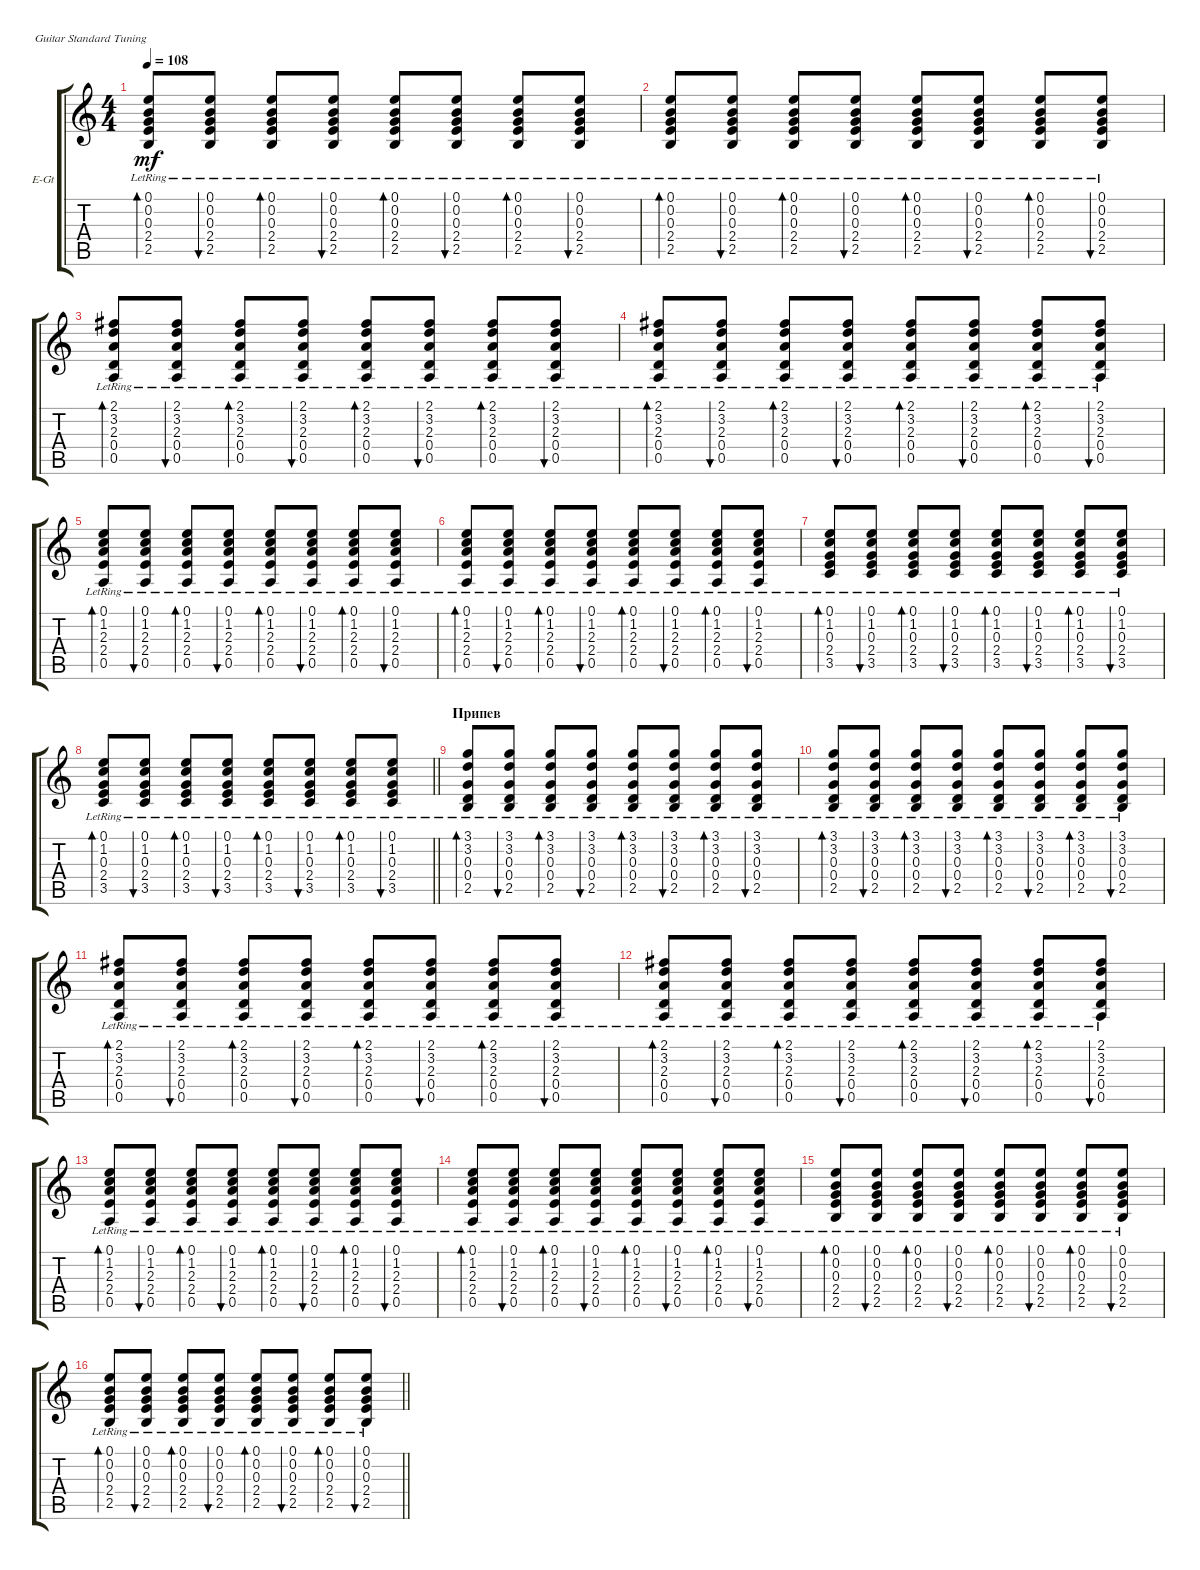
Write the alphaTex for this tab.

\bracketExtendMode groupsimilarinstruments
\firstSystemTrackNameOrientation horizontal
\otherSystemsTrackNameOrientation horizontal
\track ("В. Бутусов (гитара)" "E-Gt") {instrument electricguitarclean}
\staff {score tabs}
\tuning (E4 B3 G3 D3 A2 E2)
\ts (4 4)
\tempo 108
\clef g2
\ks c
(0.1 0.2{lr} 0.3{lr} 2.4{lr} 2.5{lr}).8{bd 32 dy mf} (0.1 0.2{lr} 0.3{lr} 2.4{lr} 2.5{lr}).8{bu 34} (0.1 0.2{lr} 0.3{lr} 2.4{lr} 2.5{lr}).8{bd 32} (0.1 0.2{lr} 0.3{lr} 2.4{lr} 2.5{lr}).8{bu 34} (0.1 0.2{lr} 0.3{lr} 2.4{lr} 2.5{lr}).8{bd 32} (0.1 0.2{lr} 0.3{lr} 2.4{lr} 2.5{lr}).8{bu 34} (0.1 0.2{lr} 0.3{lr} 2.4{lr} 2.5{lr}).8{bd 32} (0.1 0.2{lr} 0.3{lr} 2.4{lr} 2.5{lr}).8{bu 34} |
(0.1 0.2{lr} 0.3{lr} 2.4{lr} 2.5{lr}).8{bd 32} (0.1 0.2{lr} 0.3{lr} 2.4{lr} 2.5{lr}).8{bu 34} (0.1 0.2{lr} 0.3{lr} 2.4{lr} 2.5{lr}).8{bd 32} (0.1 0.2{lr} 0.3{lr} 2.4{lr} 2.5{lr}).8{bu 34} (0.1 0.2{lr} 0.3{lr} 2.4{lr} 2.5{lr}).8{bd 32} (0.1 0.2{lr} 0.3{lr} 2.4{lr} 2.5{lr}).8{bu 34} (0.1 0.2{lr} 0.3{lr} 2.4{lr} 2.5{lr}).8{bd 32} (0.1 0.2{lr} 0.3{lr} 2.4{lr} 2.5{lr}).8{bu 34} |
(2.1 3.2{lr} 2.3{lr} 0.4{lr} 0.5{lr}).8{bd 33} (2.1 3.2 2.3{lr} 0.4{lr} 0.5{lr}).8{bu 32} (2.1 3.2{lr} 2.3{lr} 0.4{lr} 0.5{lr}).8{bd 33} (2.1 3.2 2.3{lr} 0.4{lr} 0.5{lr}).8{bu 32} (2.1 3.2{lr} 2.3{lr} 0.4{lr} 0.5{lr}).8{bd 33} (2.1 3.2 2.3{lr} 0.4{lr} 0.5{lr}).8{bu 32} (2.1 3.2{lr} 2.3{lr} 0.4{lr} 0.5{lr}).8{bd 33} (2.1 3.2 2.3{lr} 0.4{lr} 0.5{lr}).8{bu 32} |
(2.1 3.2{lr} 2.3{lr} 0.4{lr} 0.5{lr}).8{bd 33} (2.1 3.2 2.3{lr} 0.4{lr} 0.5{lr}).8{bu 32} (2.1 3.2{lr} 2.3{lr} 0.4{lr} 0.5{lr}).8{bd 33} (2.1 3.2 2.3{lr} 0.4{lr} 0.5{lr}).8{bu 32} (2.1 3.2{lr} 2.3{lr} 0.4{lr} 0.5{lr}).8{bd 33} (2.1 3.2 2.3{lr} 0.4{lr} 0.5{lr}).8{bu 32} (2.1 3.2{lr} 2.3{lr} 0.4{lr} 0.5{lr}).8{bd 33} (2.1 3.2 2.3{lr} 0.4{lr} 0.5{lr}).8{bu 32} |
(0.1 1.2{lr} 2.3{lr} 2.4{lr} 0.5{lr}).8{bd 34} (0.1 1.2{lr} 2.3{lr} 2.4{lr} 0.5{lr}).8{bu 34} (0.1 1.2{lr} 2.3{lr} 2.4{lr} 0.5{lr}).8{bd 34} (0.1 1.2{lr} 2.3{lr} 2.4{lr} 0.5{lr}).8{bu 34} (0.1 1.2{lr} 2.3{lr} 2.4{lr} 0.5{lr}).8{bd 34} (0.1 1.2{lr} 2.3{lr} 2.4{lr} 0.5{lr}).8{bu 34} (0.1 1.2{lr} 2.3{lr} 2.4{lr} 0.5{lr}).8{bd 34} (0.1 1.2{lr} 2.3{lr} 2.4{lr} 0.5{lr}).8{bu 34} |
(0.1 1.2{lr} 2.3{lr} 2.4{lr} 0.5{lr}).8{bd 34} (0.1 1.2{lr} 2.3{lr} 2.4{lr} 0.5{lr}).8{bu 34} (0.1 1.2{lr} 2.3{lr} 2.4{lr} 0.5{lr}).8{bd 34} (0.1 1.2{lr} 2.3{lr} 2.4{lr} 0.5{lr}).8{bu 34} (0.1 1.2{lr} 2.3{lr} 2.4{lr} 0.5{lr}).8{bd 34} (0.1 1.2{lr} 2.3{lr} 2.4{lr} 0.5{lr}).8{bu 34} (0.1 1.2{lr} 2.3{lr} 2.4{lr} 0.5{lr}).8{bd 34} (0.1 1.2{lr} 2.3{lr} 2.4{lr} 0.5{lr}).8{bu 34} |
(0.1 1.2{lr} 0.3{lr} 2.4{lr} 3.5{lr}).8{bd 34} (0.1 1.2{lr} 0.3{lr} 2.4{lr} 3.5{lr}).8{bu 33} (0.1 1.2{lr} 0.3{lr} 2.4{lr} 3.5{lr}).8{bd 34} (0.1 1.2{lr} 0.3{lr} 2.4{lr} 3.5{lr}).8{bu 33} (0.1 1.2{lr} 0.3{lr} 2.4{lr} 3.5{lr}).8{bd 34} (0.1 1.2{lr} 0.3{lr} 2.4{lr} 3.5{lr}).8{bu 33} (0.1 1.2{lr} 0.3{lr} 2.4{lr} 3.5{lr}).8{bd 34} (0.1 1.2{lr} 0.3{lr} 2.4{lr} 3.5{lr}).8{bu 33} |
\barLineRight lightlight
(0.1 1.2{lr} 0.3{lr} 2.4{lr} 3.5{lr}).8{bd 34} (0.1 1.2{lr} 0.3{lr} 2.4{lr} 3.5{lr}).8{bu 33} (0.1 1.2{lr} 0.3{lr} 2.4{lr} 3.5{lr}).8{bd 34} (0.1 1.2{lr} 0.3{lr} 2.4{lr} 3.5{lr}).8{bu 33} (0.1 1.2{lr} 0.3{lr} 2.4{lr} 3.5{lr}).8{bd 34} (0.1 1.2{lr} 0.3{lr} 2.4{lr} 3.5{lr}).8{bu 33} (0.1 1.2{lr} 0.3{lr} 2.4{lr} 3.5{lr}).8{bd 34} (0.1 1.2{lr} 0.3{lr} 2.4{lr} 3.5{lr}).8{bu 33} |
\section ("" "Припев")
(3.1 3.2{lr} 0.3{lr} 0.4{lr} 2.5{lr}).8{bd 37} (3.1 3.2 0.3{lr} 0.4{lr} 2.5{lr}).8{bu 36} (3.1 3.2{lr} 0.3{lr} 0.4{lr} 2.5{lr}).8{bd 37} (3.1 3.2 0.3{lr} 0.4{lr} 2.5{lr}).8{bu 36} (3.1 3.2{lr} 0.3{lr} 0.4{lr} 2.5{lr}).8{bd 37} (3.1 3.2 0.3{lr} 0.4{lr} 2.5{lr}).8{bu 36} (3.1 3.2{lr} 0.3{lr} 0.4{lr} 2.5{lr}).8{bd 37} (3.1 3.2 0.3{lr} 0.4{lr} 2.5{lr}).8{bu 36} |
(3.1 3.2{lr} 0.3{lr} 0.4{lr} 2.5{lr}).8{bd 37} (3.1 3.2 0.3{lr} 0.4{lr} 2.5{lr}).8{bu 36} (3.1 3.2{lr} 0.3{lr} 0.4{lr} 2.5{lr}).8{bd 37} (3.1 3.2 0.3{lr} 0.4{lr} 2.5{lr}).8{bu 36} (3.1 3.2{lr} 0.3{lr} 0.4{lr} 2.5{lr}).8{bd 37} (3.1 3.2 0.3{lr} 0.4{lr} 2.5{lr}).8{bu 36} (3.1 3.2{lr} 0.3{lr} 0.4{lr} 2.5{lr}).8{bd 37} (3.1 3.2 0.3{lr} 0.4{lr} 2.5{lr}).8{bu 36} |
(2.1 3.2{lr} 2.3{lr} 0.4{lr} 0.5{lr}).8{bd 34} (2.1 3.2 2.3{lr} 0.4{lr} 0.5{lr}).8{bu 34} (2.1 3.2{lr} 2.3{lr} 0.4{lr} 0.5{lr}).8{bd 34} (2.1 3.2 2.3{lr} 0.4{lr} 0.5{lr}).8{bu 34} (2.1 3.2{lr} 2.3{lr} 0.4{lr} 0.5{lr}).8{bd 34} (2.1 3.2 2.3{lr} 0.4{lr} 0.5{lr}).8{bu 34} (2.1 3.2{lr} 2.3{lr} 0.4{lr} 0.5{lr}).8{bd 34} (2.1 3.2 2.3{lr} 0.4{lr} 0.5{lr}).8{bu 34} |
(2.1 3.2{lr} 2.3{lr} 0.4{lr} 0.5{lr}).8{bd 34} (2.1 3.2 2.3{lr} 0.4{lr} 0.5{lr}).8{bu 34} (2.1 3.2{lr} 2.3{lr} 0.4{lr} 0.5{lr}).8{bd 34} (2.1 3.2 2.3{lr} 0.4{lr} 0.5{lr}).8{bu 34} (2.1 3.2{lr} 2.3{lr} 0.4{lr} 0.5{lr}).8{bd 34} (2.1 3.2 2.3{lr} 0.4{lr} 0.5{lr}).8{bu 34} (2.1 3.2{lr} 2.3{lr} 0.4{lr} 0.5{lr}).8{bd 34} (2.1 3.2 2.3{lr} 0.4{lr} 0.5{lr}).8{bu 34} |
(0.1 1.2{lr} 2.3{lr} 2.4{lr} 0.5{lr}).8{bd 37} (0.1 1.2 2.3{lr} 2.4{lr} 0.5{lr}).8{bu 35} (0.1 1.2{lr} 2.3{lr} 2.4{lr} 0.5{lr}).8{bd 37} (0.1 1.2 2.3{lr} 2.4{lr} 0.5{lr}).8{bu 35} (0.1 1.2{lr} 2.3{lr} 2.4{lr} 0.5{lr}).8{bd 37} (0.1 1.2 2.3{lr} 2.4{lr} 0.5{lr}).8{bu 35} (0.1 1.2{lr} 2.3{lr} 2.4{lr} 0.5{lr}).8{bd 37} (0.1 1.2 2.3{lr} 2.4{lr} 0.5{lr}).8{bu 35} |
(0.1 1.2{lr} 2.3{lr} 2.4{lr} 0.5{lr}).8{bd 37} (0.1 1.2 2.3{lr} 2.4{lr} 0.5{lr}).8{bu 35} (0.1 1.2{lr} 2.3{lr} 2.4{lr} 0.5{lr}).8{bd 37} (0.1 1.2 2.3{lr} 2.4{lr} 0.5{lr}).8{bu 35} (0.1 1.2{lr} 2.3{lr} 2.4{lr} 0.5{lr}).8{bd 37} (0.1 1.2 2.3{lr} 2.4{lr} 0.5{lr}).8{bu 35} (0.1 1.2{lr} 2.3{lr} 2.4{lr} 0.5{lr}).8{bd 37} (0.1 1.2 2.3{lr} 2.4{lr} 0.5{lr}).8{bu 35} |
(0.1 0.2{lr} 0.3{lr} 2.4{lr} 2.5{lr}).8{bd 34} (0.1 0.2 0.3{lr} 2.4{lr} 2.5{lr}).8{bu 33} (0.1 0.2{lr} 0.3{lr} 2.4{lr} 2.5{lr}).8{bd 34} (0.1 0.2 0.3{lr} 2.4{lr} 2.5{lr}).8{bu 33} (0.1 0.2{lr} 0.3{lr} 2.4{lr} 2.5{lr}).8{bd 34} (0.1 0.2 0.3{lr} 2.4{lr} 2.5{lr}).8{bu 33} (0.1 0.2{lr} 0.3{lr} 2.4{lr} 2.5{lr}).8{bd 34} (0.1 0.2 0.3{lr} 2.4{lr} 2.5{lr}).8{bu 33} |
\barLineRight lightlight
(0.1 0.2{lr} 0.3{lr} 2.4{lr} 2.5{lr}).8{bd 34} (0.1 0.2 0.3{lr} 2.4{lr} 2.5{lr}).8{bu 33} (0.1 0.2{lr} 0.3{lr} 2.4{lr} 2.5{lr}).8{bd 34} (0.1 0.2 0.3{lr} 2.4{lr} 2.5{lr}).8{bu 33} (0.1 0.2{lr} 0.3{lr} 2.4{lr} 2.5{lr}).8{bd 34} (0.1 0.2 0.3{lr} 2.4{lr} 2.5{lr}).8{bu 33} (0.1 0.2{lr} 0.3{lr} 2.4{lr} 2.5{lr}).8{bd 34} (0.1 0.2 0.3{lr} 2.4{lr} 2.5{lr}).8{bu 33}
